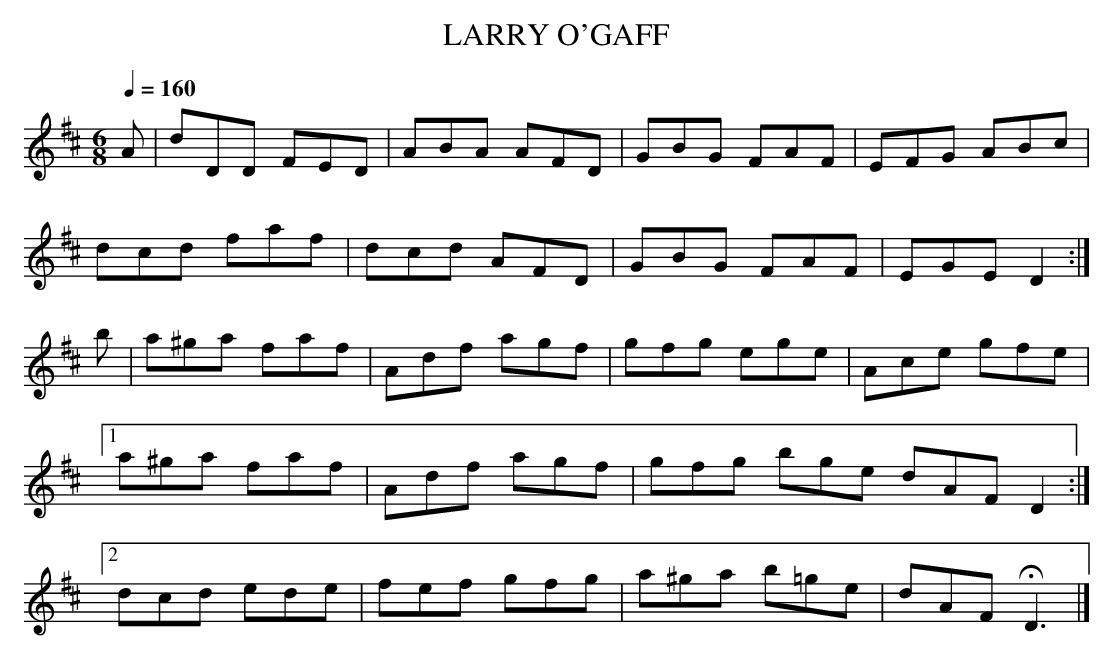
X:1
T:LARRY O'GAFF
Q:1/4=160
M:6/8
K:D
A|dDD FED|ABA AFD|GBG FAF|EFG ABc|
dcd faf|dcd AFD|GBG FAF|EGE D2 :|
b|a^ga faf|Adf agf|gfg ege|Ace gfe|
[1 a^ga faf|Adf agf|gfg bge dAF D2 :|
[2 dcd ede|fef gfg|a^ga b=ge|dAF HD3|]
